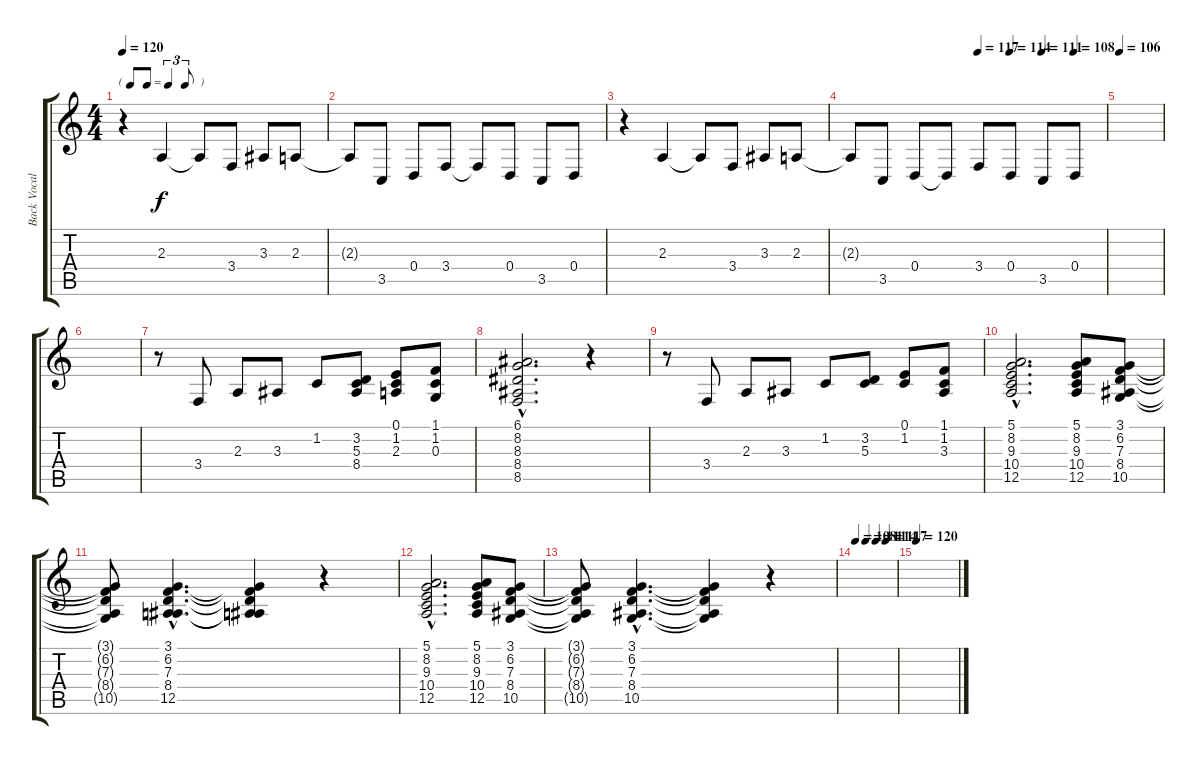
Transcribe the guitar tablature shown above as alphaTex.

\track ("Back Vocals" "Back Vocal") {instrument violin}
\staff {score tabs}
\tuning (E4 B3 G3 D3 A2 E2) {hide}
\ts (4 4)
\tf triplet8th
\tempo 120
\clef g2
\ks c
r.4{dy f} 2.3.4 2.3{t}.8 3.4.8 3.3.8 2.3.8 |
2.3{t}.8 3.5.8 0.4.8 3.4.8 3.4{t}.8 0.4.8 3.5.8 0.4.8 |
r.4 2.3.4 2.3{t}.8 3.4.8 3.3.8 2.3.8 |
\tempo (117 0.5)
\tempo (114 0.625)
\tempo (111 0.75)
\tempo (108 0.875)
2.3{t}.8 3.5.8 0.4.8 0.4{t}.8 3.4.8 0.4.8 3.5.8 0.4.8 |
\tempo 106
|
|
r.8 3.4.8 2.3.8 3.3.8 1.2.8 (3.2 5.3 8.4).8 (0.1 1.2 2.3).8 (1.1 1.2 0.3).8 |
(6.1{hac} 8.2{hac} 8.3{hac} 8.4{hac} 8.5{hac}).2{d} r.4 |
r.8 3.4.8 2.3.8 3.3.8 1.2.8 (3.2 5.3).8 (0.1 1.2).8 (1.1 1.2 3.3).8 |
(5.1{hac} 8.2{hac} 9.3{hac} 10.4{hac} 12.5{hac}).2{d} (5.1 8.2 9.3 10.4 12.5).8 (3.1 6.2 7.3 8.4 10.5).8 |
(3.1{t} 6.2{t} 7.3{t} 8.4{t} 10.5{t}).8 (3.1{hac} 6.2{hac} 7.3{hac} 8.4{hac} 12.5{hac}).4{d} (3.1{t} 6.2{t} 7.3{t} 8.4{t} 12.5{t}).4 r.4 |
(5.1{hac} 8.2{hac} 9.3{hac} 10.4{hac} 12.5{hac}).2{d} (5.1 8.2 9.3 10.4 12.5).8 (3.1 6.2 7.3 8.4 10.5).8 |
(3.1{t} 6.2{t} 7.3{t} 8.4{t} 10.5{t}).8 (3.1{hac} 6.2{hac} 7.3{hac} 8.4{hac} 10.5{hac}).4{d} (3.1{t} 6.2{t} 7.3{t} 8.4{t} 10.5{t}).4 r.4 |
\tempo 108
\tempo (111 0.25)
\tempo (114 0.5)
\tempo (117 0.75)
|
\tempo 120
